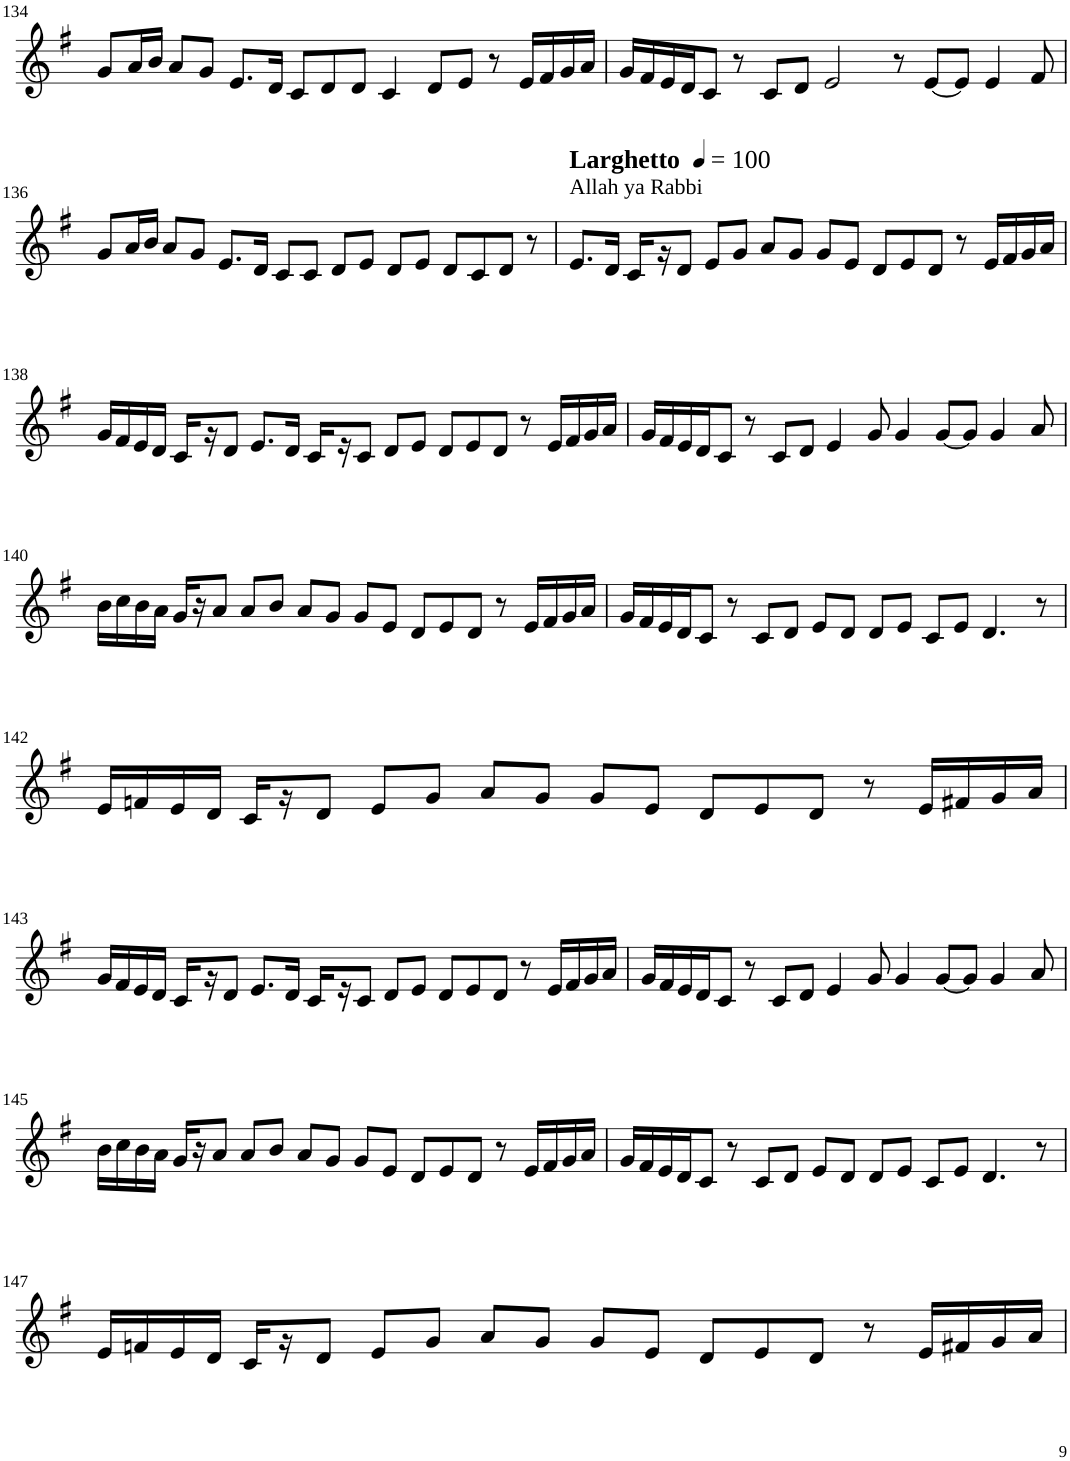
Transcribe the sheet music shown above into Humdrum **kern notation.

**kern
*part1
*staff1
*I"Violin
!!LO:PB:g=z
*clefG2
*k[f#]
*G:
*M8/4
=134
8g/L
16a/L
16b/JJ
8a/L
8g/J
8.e/L
16d/Jk
8c/L
8d/
8d/J
4c/
8d/L
8e/J
8r
16e/LL
16f#/
16g/
16a/JJ
=135
16g/LL
16f#/
16e/
16d/J
8c/J
8r
8c/L
8d/J
2e/
8r
[8e/L
8e/J]
4e/
8f#/
!!LO:LB:g=z
=136
8g/L
16a/L
16b/JJ
8a/L
8g/J
8.e/L
16d/Jk
8c/L
8c/J
8d/L
8e/J
8d/L
8e/J
8d/L
8c/
8d/J
8r
=137
*MM100
!LO:TX:a:B:t=Larghetto
!LO:TX:a:t=Allah ya Rabbi
8.e/L
16d/Jk
16c/LL
16r
8d/J
8e/L
8g/J
8a/L
8g/J
8g/L
8e/J
8d/L
8e/
8d/J
8r
16e/LL
16f#/
16g/
16a/JJ
!!LO:LB:g=z
=138
16g/LL
16f#/
16e/
16d/JJ
16c/LL
16r
8d/J
8.e/L
16d/Jk
16c/LL
16r
8c/J
8d/L
8e/J
8d/L
8e/
8d/J
8r
16e/LL
16f#/
16g/
16a/JJ
=139
16g/LL
16f#/
16e/
16d/J
8c/J
8r
8c/L
8d/J
4e/
8g/
4g/
[8g/L
8g/J]
4g/
8a/
!!LO:LB:g=z
=140
16b\LL
16cc\
16b\
16a\JJ
16g/LL
16r
8a/J
8a/L
8b/J
8a/L
8g/J
8g/L
8e/J
8d/L
8e/
8d/J
8r
16e/LL
16f#/
16g/
16a/JJ
=141
16g/LL
16f#/
16e/
16d/J
8c/J
8r
8c/L
8d/J
8e/L
8d/J
8d/L
8e/J
8c/L
8e/J
4.d/
8r
!!LO:LB:g=z
=142
16e/LL
16fn/
16e/
16d/JJ
16c/LL
16r
8d/J
8e/L
8g/J
8a/L
8g/J
8g/L
8e/J
8d/L
8e/
8d/J
8r
16e/LL
16f#X/
16g/
16a/JJ
!!LO:LB:g=z
=143
16g/LL
16f#/
16e/
16d/JJ
16c/LL
16r
8d/J
8.e/L
16d/Jk
16c/LL
16r
8c/J
8d/L
8e/J
8d/L
8e/
8d/J
8r
16e/LL
16f#/
16g/
16a/JJ
=144
16g/LL
16f#/
16e/
16d/J
8c/J
8r
8c/L
8d/J
4e/
8g/
4g/
[8g/L
8g/J]
4g/
8a/
!!LO:LB:g=z
=145
16b\LL
16cc\
16b\
16a\JJ
16g/LL
16r
8a/J
8a/L
8b/J
8a/L
8g/J
8g/L
8e/J
8d/L
8e/
8d/J
8r
16e/LL
16f#/
16g/
16a/JJ
=146
16g/LL
16f#/
16e/
16d/J
8c/J
8r
8c/L
8d/J
8e/L
8d/J
8d/L
8e/J
8c/L
8e/J
4.d/
8r
!!LO:LB:g=z
=147
16e/LL
16fn/
16e/
16d/JJ
16c/LL
16r
8d/J
8e/L
8g/J
8a/L
8g/J
8g/L
8e/J
8d/L
8e/
8d/J
8r
16e/LL
16f#X/
16g/
16a/JJ
=
*-
